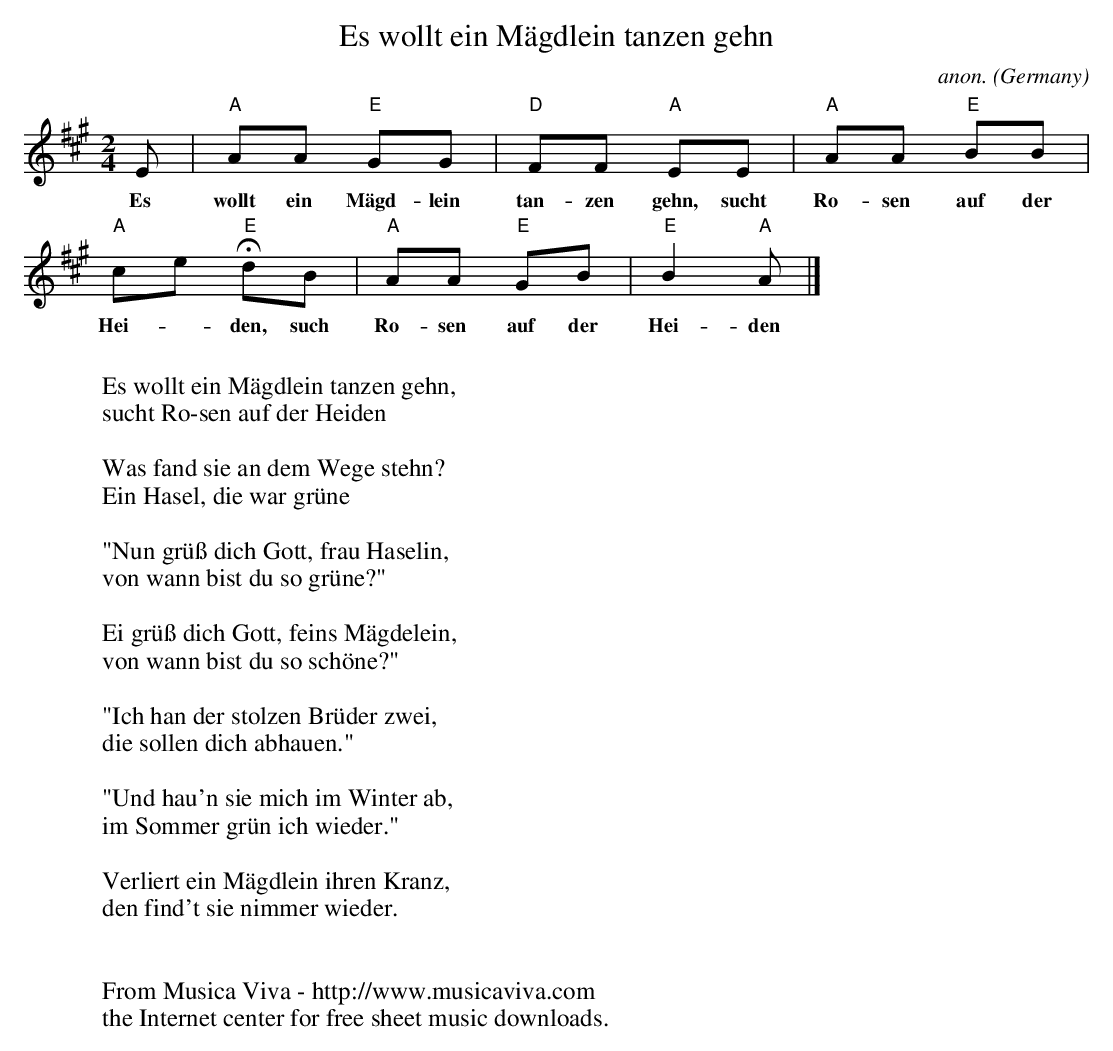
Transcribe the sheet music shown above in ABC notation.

X:1
T:Es wollt ein M\"agdlein tanzen gehn
C:anon.
O:Germany
M:2/4
L:1/8
K:A
E|"A"AA "E"GG|"D"FF "A"EE|"A"AA "E"BB|
w:Es wollt ein M\"agd-lein tan-zen gehn, sucht Ro-sen auf der
"A"ce "E"HdB|"A"AA "E"GB|"E"B2 "A"A|]
w:Hei--den, such Ro-sen auf der Hei-den
W:
W:Es wollt ein M\"agdlein tanzen gehn,
W:sucht Ro-sen auf der Heiden
W:
W:Was fand sie an dem Wege stehn?
W:Ein Hasel, die war gr\"une
W:
W:"Nun gr\"u\ss dich Gott, frau Haselin,
W:von wann bist du so gr\"une?"
W:
W:Ei gr\"u\ss dich Gott, feins M\"agdelein,
W:von wann bist du so sch\"one?"
W:
W:"Ich han der stolzen Br\"uder zwei,
W:die sollen dich abhauen."
W:
W:"Und hau'n sie mich im Winter ab,
W:im Sommer gr\"un ich wieder."
W:
W:Verliert ein M\"agdlein ihren Kranz,
W:den find't sie nimmer wieder.
W:
W:
W:  From Musica Viva - http://www.musicaviva.com
W:  the Internet center for free sheet music downloads.
